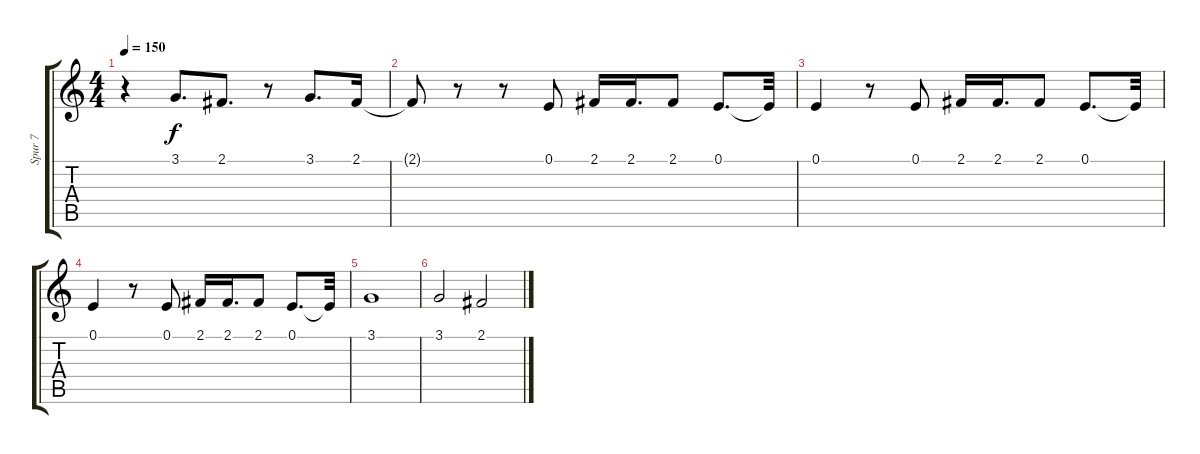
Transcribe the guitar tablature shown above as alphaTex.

\track ("Spur 7" "Spur 7") {instrument sopranosax}
\staff {score tabs}
\tuning (E4 B3 G3 D3 A2 E2) {hide}
\ts (4 4)
\tempo 150
\clef g2
\ks c
r.4{dy f volume 16} 3.1.8{d} 2.1.8{d} r.8 3.1.8{d} 2.1.16 |
2.1{t}.8 r.8 r.8 0.1.8 2.1.16 2.1.16{d} 2.1.8 0.1.8{d} 0.1{t}.32 |
0.1.4 r.8 0.1.8 2.1.16 2.1.16{d} 2.1.8 0.1.8{d} 0.1{t}.32 |
0.1.4 r.8 0.1.8 2.1.16 2.1.16{d} 2.1.8 0.1.8{d} 0.1{t}.32 |
3.1.1 |
3.1.2 2.1.2
